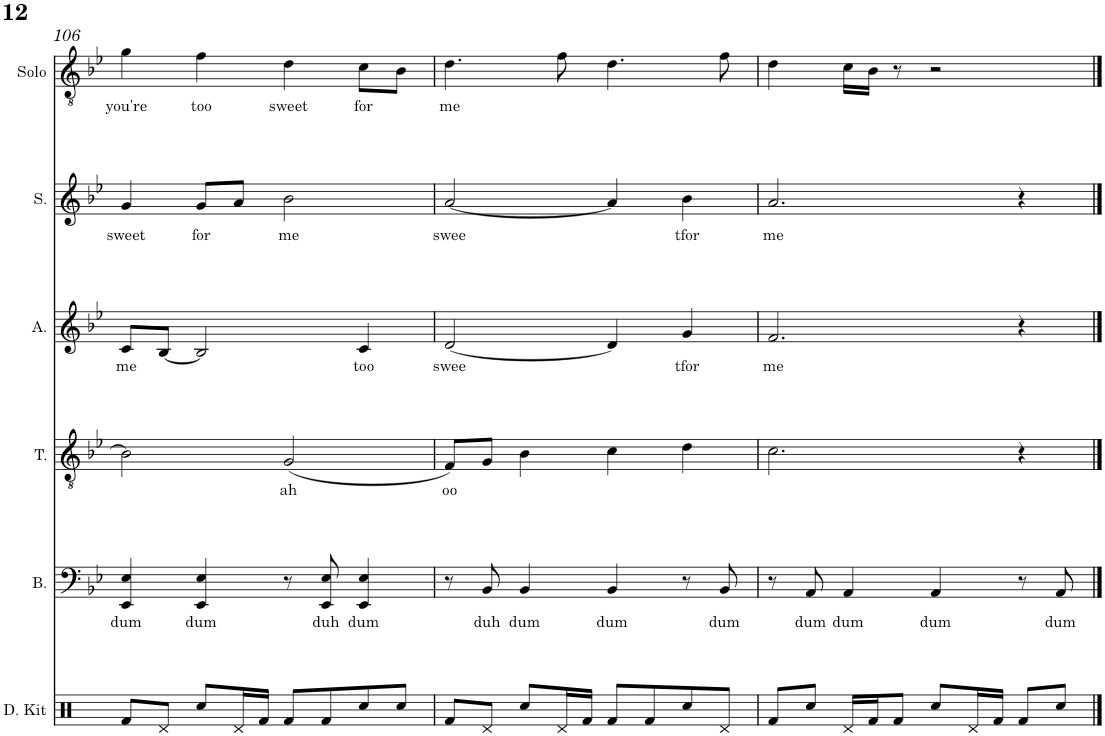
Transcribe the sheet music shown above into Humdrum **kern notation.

**kern	**kern	**text	**kern	**text	**kern	**text	**kern	**text	**kern	**text
*part6	*part5	*part5	*part4	*part4	*part3	*part3	*part2	*part2	*part1	*part1
*staff6	*staff5	*staff5	*staff4	*staff4	*staff3	*staff3	*staff2	*staff2	*staff1	*staff1
*I"Drum Kit	*I"Bass	*	*I"Tenor	*	*I"Alto	*	*I"Soprano	*	*I"Solo	*
*I'D. Kit	*I'B.	*	*I'T.	*	*I'A.	*	*I'S.	*	*I'Solo	*
!!LO:PB:g=z
*clefX	*clefF4	*	*clefGv2	*	*clefG2	*	*clefG2	*	*clefGv2	*
*k[]	*k[b-e-]	*	*k[b-e-]	*	*k[b-e-]	*	*k[b-e-]	*	*k[b-e-]	*
*M4/4	*M4/4	*	*M4/4	*	*M4/4	*	*M4/4	*	*M4/4	*
=106	=106	=106	=106	=106	=106	=106	=106	=106	=106	=106
!	!	!LO:LY:b	!	!	!	!LO:LY:b	!	!LO:LY:b	!	!LO:LY:b
8Rf/L	4EE-/ 4E-/	dum	2B-\]	.	8c/L	me	4g/	sweet	4g\	you're
8Rd/J	.	.	.	.	[8B-/J	.	.	.	.	.
!	!	!LO:LY:b	!	!	!	!	!	!LO:LY:b	!	!LO:LY:b
8Rcc/L	4EE-/ 4E-/	dum	.	.	2B-/]	.	8g/L	for	4f\	too
16Rd/L	.	.	.	.	.	.	8a/J	.	.	.
16Rf/JJ	.	.	.	.	.	.	.	.	.	.
!	!	!	!	!LO:LY:b	!	!	!	!LO:LY:b	!	!LO:LY:b
8Rf/L	8r	.	(2G/	ah	.	.	2b-\	me	4d\	sweet
!	!	!LO:LY:b	!	!	!	!	!	!	!	!
8Rf/	8EE-/ 8E-/	duh	.	.	.	.	.	.	.	.
!	!	!LO:LY:b	!	!	!	!LO:LY:b	!	!	!	!LO:LY:b
8Rcc/	4EE-/ 4E-/	dum	.	.	4c/	too	.	.	8c\L	for
8Rcc/J	.	.	.	.	.	.	.	.	8B-\J	.
=107	=107	=107	=107	=107	=107	=107	=107	=107	=107	=107
!	!	!	!	!LO:LY:b	!	!LO:LY:b	!	!LO:LY:b	!	!LO:LY:b
8Rf/L	8r	.	8F/L)	oo	[2d/	swee	[2a/	swee	4.d\	me
!	!	!LO:LY:b	!	!	!	!	!	!	!	!
8Rd/J	8BB-/	duh	8G/J	.	.	.	.	.	.	.
!	!	!LO:LY:b	!	!	!	!	!	!	!	!
8Rcc/L	4BB-/	dum	4B-\	.	.	.	.	.	.	.
16Rd/L	.	.	.	.	.	.	.	.	8f\	.
16Rf/JJ	.	.	.	.	.	.	.	.	.	.
!	!	!LO:LY:b	!	!	!	!	!	!	!	!
8Rf/L	4BB-/	dum	4c\	.	4d/]	.	4a/]	.	4.d\	.
8Rf/	.	.	.	.	.	.	.	.	.	.
!	!	!	!	!	!	!LO:LY:b	!	!LO:LY:b	!	!
8Rcc/	8r	.	4d\	.	4g/	tfor	4b-\	tfor	.	.
!	!	!LO:LY:b	!	!	!	!	!	!	!	!
8Rd/J	8BB-/	dum	.	.	.	.	.	.	8f\	.
=108	=108	=108	=108	=108	=108	=108	=108	=108	=108	=108
!	!	!	!	!	!	!LO:LY:b	!	!LO:LY:b	!	!
8Rf/L	8r	.	2.c\	.	2.f/	me	2.a/	me	4d\	.
!	!	!LO:LY:b	!	!	!	!	!	!	!	!
8Rcc/J	8AA/	dum	.	.	.	.	.	.	.	.
!	!	!LO:LY:b	!	!	!	!	!	!	!	!
16Rd/LL	4AA/	dum	.	.	.	.	.	.	16c\LL	.
16Rf/J	.	.	.	.	.	.	.	.	16B-\JJ	.
8Rf/J	.	.	.	.	.	.	.	.	8r	.
!	!	!LO:LY:b	!	!	!	!	!	!	!	!
8Rcc/L	4AA/	dum	.	.	.	.	.	.	2r	.
16Rd/L	.	.	.	.	.	.	.	.	.	.
16Rf/JJ	.	.	.	.	.	.	.	.	.	.
8Rf/L	8r	.	4r	.	4r	.	4r	.	.	.
!	!	!LO:LY:b	!	!	!	!	!	!	!	!
8Rcc/J	8AA/	dum	.	.	.	.	.	.	.	.
==	==	==	==	==	==	==	==	==	==	==
*-	*-	*-	*-	*-	*-	*-	*-	*-	*-	*-
